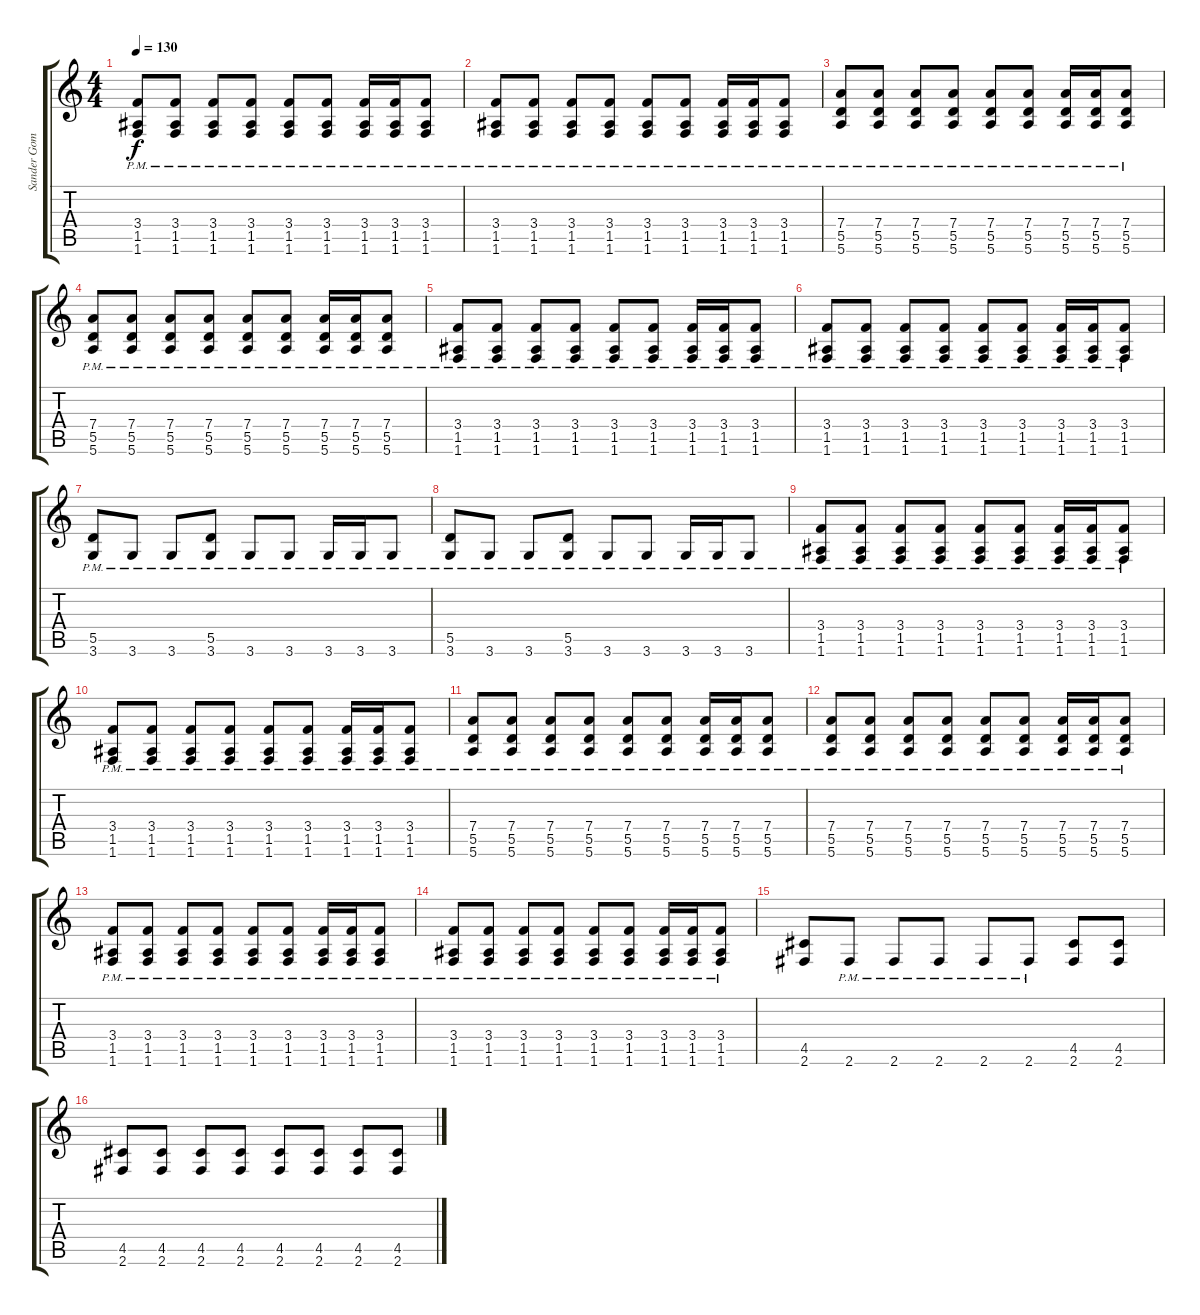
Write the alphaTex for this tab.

\track ("Sander Gommans" "Sander Gom") {instrument distortionguitar}
\staff {score tabs}
\tuning (E4 B3 G3 D3 A2 E2) {hide}
\ts (4 4)
\tempo 130
\clef g2
\ks c
(3.4{pm} 1.5{pm} 1.6{pm}).8{dy f} (3.4{pm} 1.5{pm} 1.6{pm}).8 (3.4{pm} 1.5{pm} 1.6{pm}).8 (3.4{pm} 1.5{pm} 1.6{pm}).8 (3.4{pm} 1.5{pm} 1.6{pm}).8 (3.4{pm} 1.5{pm} 1.6{pm}).8 (3.4{pm} 1.5{pm} 1.6{pm}).16 (3.4{pm} 1.5{pm} 1.6{pm}).16 (3.4{pm} 1.5{pm} 1.6{pm}).8 |
(3.4{pm} 1.5{pm} 1.6{pm}).8 (3.4{pm} 1.5{pm} 1.6{pm}).8 (3.4{pm} 1.5{pm} 1.6{pm}).8 (3.4{pm} 1.5{pm} 1.6{pm}).8 (3.4{pm} 1.5{pm} 1.6{pm}).8 (3.4{pm} 1.5{pm} 1.6{pm}).8 (3.4{pm} 1.5{pm} 1.6{pm}).16 (3.4{pm} 1.5{pm} 1.6{pm}).16 (3.4{pm} 1.5{pm} 1.6{pm}).8 |
(7.4{pm} 5.5{pm} 5.6{pm}).8 (7.4{pm} 5.5{pm} 5.6{pm}).8 (7.4{pm} 5.5{pm} 5.6{pm}).8 (7.4{pm} 5.5{pm} 5.6{pm}).8 (7.4{pm} 5.5{pm} 5.6{pm}).8 (7.4{pm} 5.5{pm} 5.6{pm}).8 (7.4{pm} 5.5{pm} 5.6{pm}).16 (7.4{pm} 5.5{pm} 5.6{pm}).16 (7.4{pm} 5.5{pm} 5.6{pm}).8 |
(7.4{pm} 5.5{pm} 5.6{pm}).8 (7.4{pm} 5.5{pm} 5.6{pm}).8 (7.4{pm} 5.5{pm} 5.6{pm}).8 (7.4{pm} 5.5{pm} 5.6{pm}).8 (7.4{pm} 5.5{pm} 5.6{pm}).8 (7.4{pm} 5.5{pm} 5.6{pm}).8 (7.4{pm} 5.5{pm} 5.6{pm}).16 (7.4{pm} 5.5{pm} 5.6{pm}).16 (7.4{pm} 5.5{pm} 5.6{pm}).8 |
(3.4{pm} 1.5{pm} 1.6{pm}).8 (3.4{pm} 1.5{pm} 1.6{pm}).8 (3.4{pm} 1.5{pm} 1.6{pm}).8 (3.4{pm} 1.5{pm} 1.6{pm}).8 (3.4{pm} 1.5{pm} 1.6{pm}).8 (3.4{pm} 1.5{pm} 1.6{pm}).8 (3.4{pm} 1.5{pm} 1.6{pm}).16 (3.4{pm} 1.5{pm} 1.6{pm}).16 (3.4{pm} 1.5{pm} 1.6{pm}).8 |
(3.4{pm} 1.5{pm} 1.6{pm}).8 (3.4{pm} 1.5{pm} 1.6{pm}).8 (3.4{pm} 1.5{pm} 1.6{pm}).8 (3.4{pm} 1.5{pm} 1.6{pm}).8 (3.4{pm} 1.5{pm} 1.6{pm}).8 (3.4{pm} 1.5{pm} 1.6{pm}).8 (3.4{pm} 1.5{pm} 1.6{pm}).16 (3.4{pm} 1.5{pm} 1.6{pm}).16 (3.4{pm} 1.5{pm} 1.6{pm}).8 |
(5.5{pm} 3.6).8 3.6{pm}.8 3.6{pm}.8 (5.5{pm} 3.6{pm}).8 3.6{pm}.8 3.6{pm}.8 3.6{pm}.16 3.6{pm}.16 3.6{pm}.8 |
(5.5{pm} 3.6{pm}).8 3.6{pm}.8 3.6{pm}.8 (5.5{pm} 3.6{pm}).8 3.6{pm}.8 3.6{pm}.8 3.6{pm}.16 3.6{pm}.16 3.6{pm}.8 |
(3.4{pm} 1.5{pm} 1.6{pm}).8 (3.4{pm} 1.5{pm} 1.6{pm}).8 (3.4{pm} 1.5{pm} 1.6{pm}).8 (3.4{pm} 1.5{pm} 1.6{pm}).8 (3.4{pm} 1.5{pm} 1.6{pm}).8 (3.4{pm} 1.5{pm} 1.6{pm}).8 (3.4{pm} 1.5{pm} 1.6{pm}).16 (3.4{pm} 1.5{pm} 1.6{pm}).16 (3.4{pm} 1.5{pm} 1.6{pm}).8 |
(3.4{pm} 1.5{pm} 1.6{pm}).8 (3.4{pm} 1.5{pm} 1.6{pm}).8 (3.4{pm} 1.5{pm} 1.6{pm}).8 (3.4{pm} 1.5{pm} 1.6{pm}).8 (3.4{pm} 1.5{pm} 1.6{pm}).8 (3.4{pm} 1.5{pm} 1.6{pm}).8 (3.4{pm} 1.5{pm} 1.6{pm}).16 (3.4{pm} 1.5{pm} 1.6{pm}).16 (3.4{pm} 1.5{pm} 1.6{pm}).8 |
(7.4{pm} 5.5{pm} 5.6{pm}).8 (7.4{pm} 5.5{pm} 5.6{pm}).8 (7.4{pm} 5.5{pm} 5.6{pm}).8 (7.4{pm} 5.5{pm} 5.6{pm}).8 (7.4{pm} 5.5{pm} 5.6{pm}).8 (7.4{pm} 5.5{pm} 5.6{pm}).8 (7.4{pm} 5.5{pm} 5.6{pm}).16 (7.4{pm} 5.5{pm} 5.6{pm}).16 (7.4{pm} 5.5{pm} 5.6{pm}).8 |
(7.4{pm} 5.5{pm} 5.6{pm}).8 (7.4{pm} 5.5{pm} 5.6{pm}).8 (7.4{pm} 5.5{pm} 5.6{pm}).8 (7.4{pm} 5.5{pm} 5.6{pm}).8 (7.4{pm} 5.5{pm} 5.6{pm}).8 (7.4{pm} 5.5{pm} 5.6{pm}).8 (7.4{pm} 5.5{pm} 5.6{pm}).16 (7.4{pm} 5.5{pm} 5.6{pm}).16 (7.4{pm} 5.5{pm} 5.6{pm}).8 |
(3.4{pm} 1.5{pm} 1.6{pm}).8 (3.4{pm} 1.5{pm} 1.6{pm}).8 (3.4{pm} 1.5{pm} 1.6{pm}).8 (3.4{pm} 1.5{pm} 1.6{pm}).8 (3.4{pm} 1.5{pm} 1.6{pm}).8 (3.4{pm} 1.5{pm} 1.6{pm}).8 (3.4{pm} 1.5{pm} 1.6{pm}).16 (3.4{pm} 1.5{pm} 1.6{pm}).16 (3.4{pm} 1.5{pm} 1.6{pm}).8 |
(3.4{pm} 1.5{pm} 1.6{pm}).8 (3.4{pm} 1.5{pm} 1.6{pm}).8 (3.4{pm} 1.5{pm} 1.6{pm}).8 (3.4{pm} 1.5{pm} 1.6{pm}).8 (3.4{pm} 1.5{pm} 1.6{pm}).8 (3.4{pm} 1.5{pm} 1.6{pm}).8 (3.4{pm} 1.5{pm} 1.6{pm}).16 (3.4{pm} 1.5{pm} 1.6{pm}).16 (3.4{pm} 1.5{pm} 1.6{pm}).8 |
(4.5 2.6).8 2.6{pm}.8 2.6{pm}.8 2.6{pm}.8 2.6{pm}.8 2.6{pm}.8 (4.5 2.6).8 (4.5 2.6).8 |
(4.5 2.6).8 (4.5 2.6).8 (4.5 2.6).8 (4.5 2.6).8 (4.5 2.6).8 (4.5 2.6).8 (4.5 2.6).8 (4.5 2.6).8
